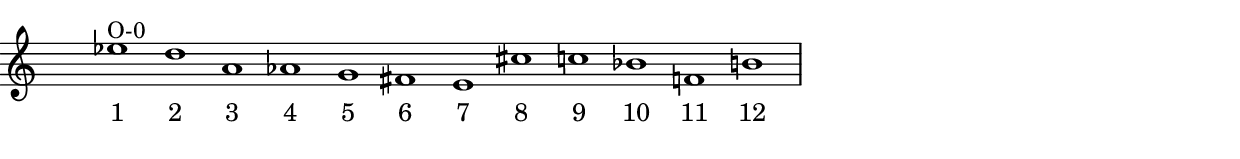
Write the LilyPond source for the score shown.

%
% $Id: boulez-structures-1a-row.ly 80 2009-07-14 05:43:41Z nicb $
%

\version "2.10.33"

\include "_setup.ly"

\score {
    <<
	\relative c' {
	  \override Score.MetronomeMark #'transparent = ##t
    \override Score.TimeSignature #'transparent = ##t
		\set Staff.midiInstrument = "acoustic grand"
		\key c \major
		\clef treble
    \time 12/1
	  \tempo 1 = 120
	  es'1^"O-0" d1 a1 aes1 g1 fis1 e1 cis'1 c1 bes1 f1 b1
	}
  \addlyrics {"1" "2" "3" "4" "5" "6" "7" "8" "9" "10" "11" "12" }
  >>
  \midi{}
  \layout{}
}
